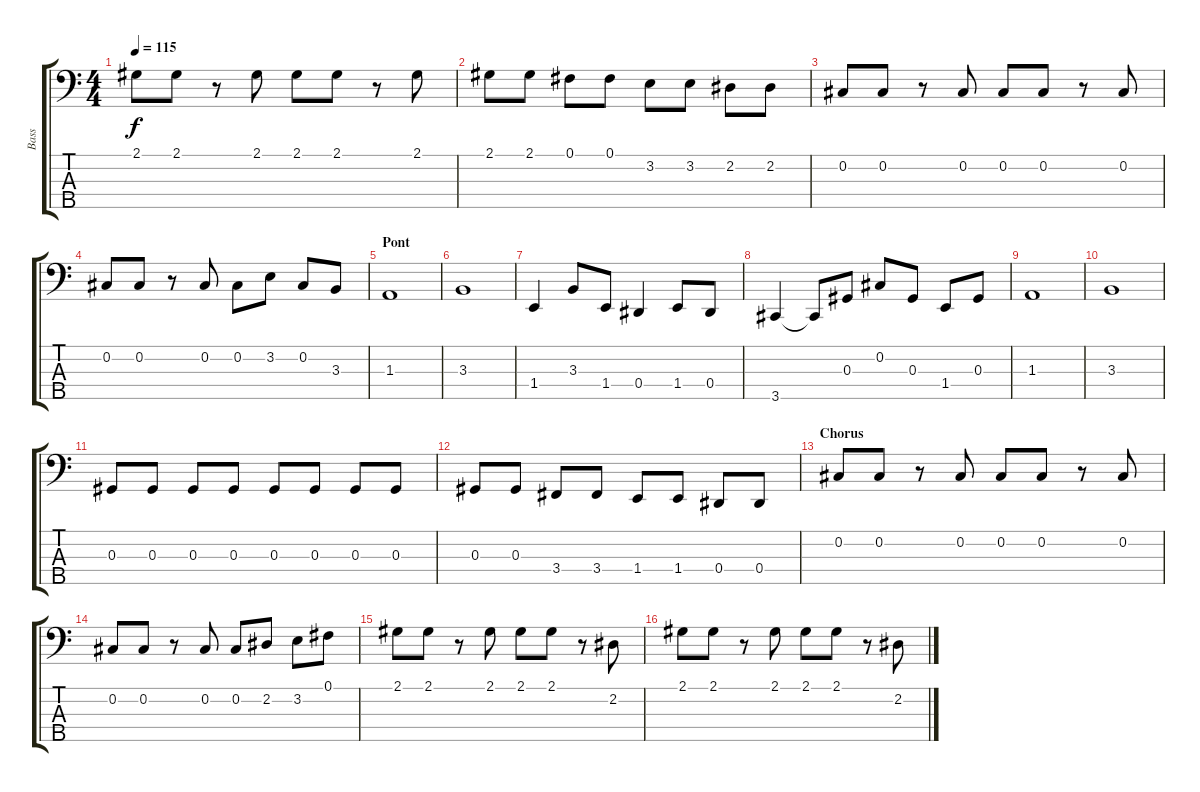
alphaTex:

\track ("Bass" "Bass") {instrument acousticbass}
\staff {score tabs}
\tuning (Gb2 Db2 Ab1 Eb1 Bb0) {hide}
\ts (4 4)
\tempo 115
\clef f4
\ks c
2.1.8{dy f} 2.1.8 r.8 2.1.8 2.1.8 2.1.8 r.8 2.1.8 |
2.1.8 2.1.8 0.1.8 0.1.8 3.2.8 3.2.8 2.2.8 2.2.8 |
0.2.8 0.2.8 r.8 0.2.8 0.2.8 0.2.8 r.8 0.2.8 |
0.2.8 0.2.8 r.8 0.2.8 0.2.8 3.2.8 0.2.8 3.3.8 |
\section ("" "Pont")
1.3.1 |
3.3.1 |
1.4.4 3.3.8 1.4.8 0.4.4 1.4.8 0.4.8 |
3.5.4 3.5{t}.8 0.3.8 0.2.8 0.3.8 1.4.8 0.3.8 |
1.3.1 |
3.3.1 |
0.3.8 0.3.8 0.3.8 0.3.8 0.3.8 0.3.8 0.3.8 0.3.8 |
0.3.8 0.3.8 3.4.8 3.4.8 1.4.8 1.4.8 0.4.8 0.4.8 |
\section ("" "Chorus")
0.2.8 0.2.8 r.8 0.2.8 0.2.8 0.2.8 r.8 0.2.8 |
0.2.8 0.2.8 r.8 0.2.8 0.2.8 2.2.8 3.2.8 0.1.8 |
2.1.8 2.1.8 r.8 2.1.8 2.1.8 2.1.8 r.8 2.2.8 |
2.1.8 2.1.8 r.8 2.1.8 2.1.8 2.1.8 r.8 2.2.8
